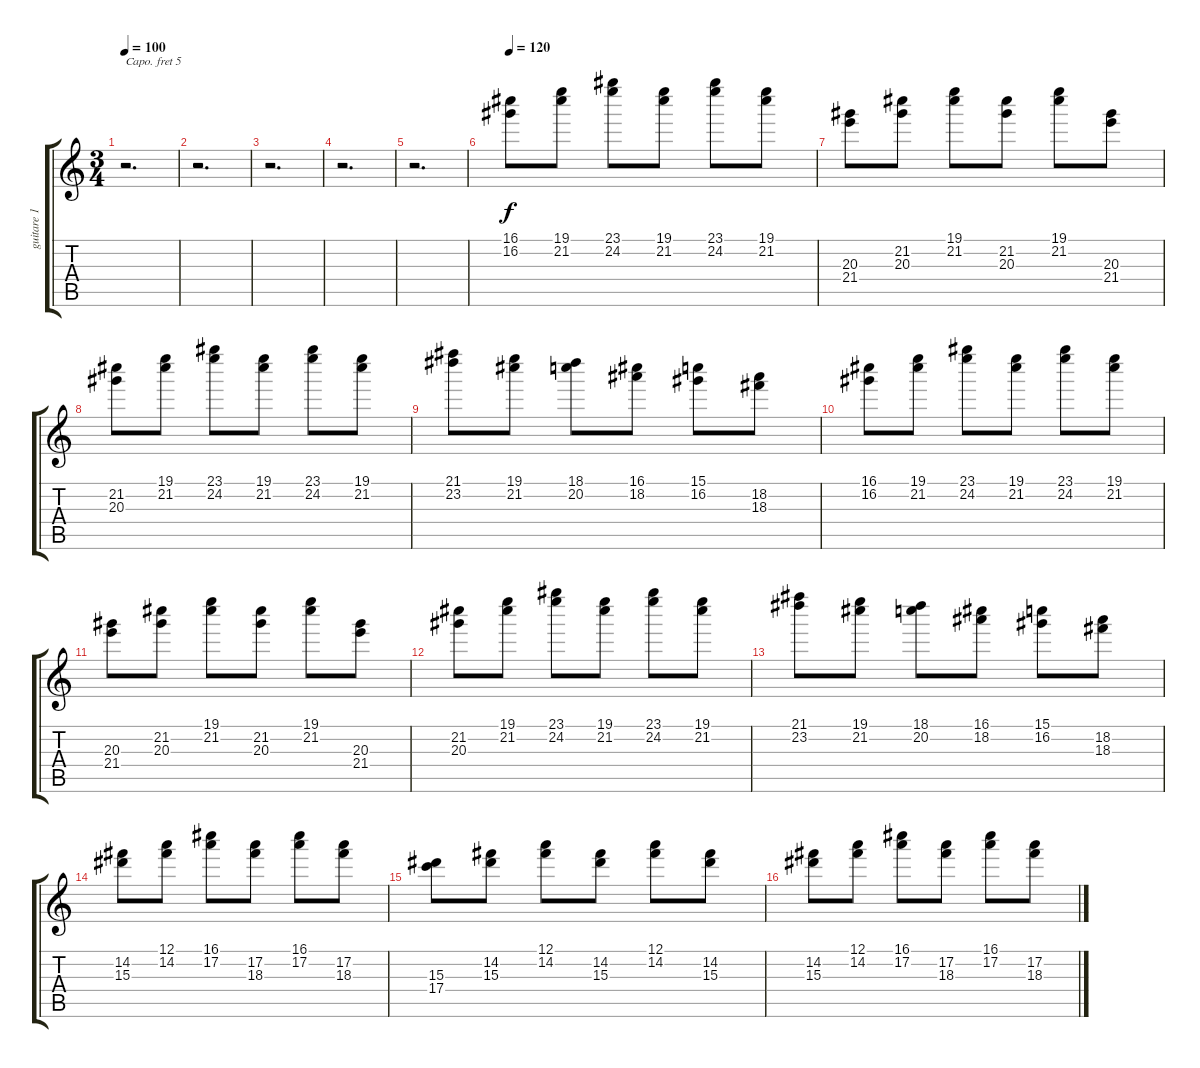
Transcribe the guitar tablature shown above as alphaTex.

\track ("guitare 1" "guitare 1") {instrument electricguitarclean}
\staff {score tabs}
\capo 5
\tuning (E4 B3 G3 D3 A2 E2) {hide}
\ts (3 4)
\tempo 100
\clef g2
\ks c
r.2{d dy f} |
r.2{d} |
r.2{d} |
r.2{d} |
r.2{d} |
\tempo 120
(16.1 16.2).8 (19.1 21.2).8 (23.1 24.2).8 (19.1 21.2).8 (23.1 24.2).8 (19.1 21.2).8 |
(20.3 21.4).8 (21.2 20.3).8 (19.1 21.2).8 (21.2 20.3).8 (19.1 21.2).8 (20.3 21.4).8 |
(21.2 20.3).8 (19.1 21.2).8 (23.1 24.2).8 (19.1 21.2).8 (23.1 24.2).8 (19.1 21.2).8 |
(21.1 23.2).8 (19.1 21.2).8 (18.1 20.2).8 (16.1 18.2).8 (15.1 16.2).8 (18.2 18.3).8 |
(16.1 16.2).8 (19.1 21.2).8 (23.1 24.2).8 (19.1 21.2).8 (23.1 24.2).8 (19.1 21.2).8 |
(20.3 21.4).8 (21.2 20.3).8 (19.1 21.2).8 (21.2 20.3).8 (19.1 21.2).8 (20.3 21.4).8 |
(21.2 20.3).8 (19.1 21.2).8 (23.1 24.2).8 (19.1 21.2).8 (23.1 24.2).8 (19.1 21.2).8 |
(21.1 23.2).8 (19.1 21.2).8 (18.1 20.2).8 (16.1 18.2).8 (15.1 16.2).8 (18.2 18.3).8 |
(14.2 15.3).8 (12.1 14.2).8 (16.1 17.2).8 (17.2 18.3).8 (16.1 17.2).8 (17.2 18.3).8 |
(15.3 17.4).8 (14.2 15.3).8 (12.1 14.2).8 (14.2 15.3).8 (12.1 14.2).8 (14.2 15.3).8 |
(14.2 15.3).8 (12.1 14.2).8 (16.1 17.2).8 (17.2 18.3).8 (16.1 17.2).8 (17.2 18.3).8
